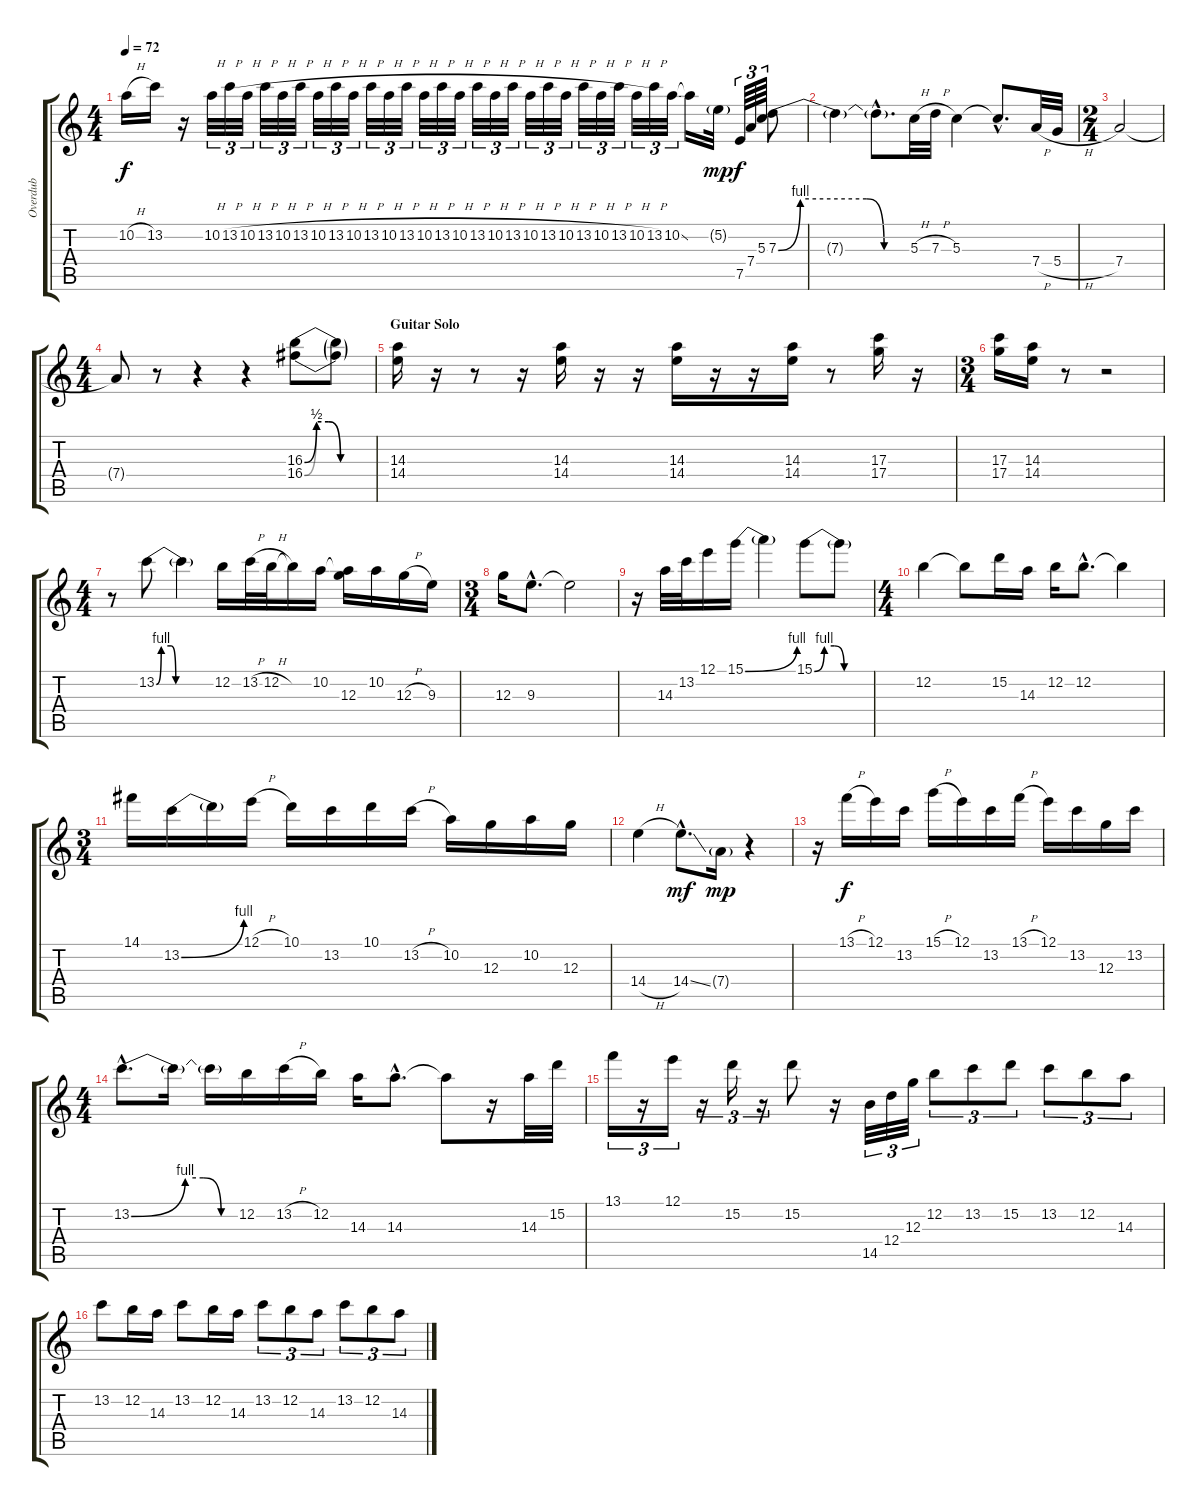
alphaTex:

\track ("Overdub" "Overdub") {instrument electricguitarjazz}
\staff {score tabs}
\tuning (E4 B3 G3 D3 A2 E2) {hide}
\ts (4 4)
\tempo 72
\clef g2
\ks c
10.2{h}.16{dy f instrument electricguitarjazz} 13.2.16 r.16 10.2{h}.32{tu (3 2)} 13.2{h}.32{tu (3 2)} 10.2{h}.32{tu (3 2)} 13.2{h}.32{tu (3 2)} 10.2{h}.32{tu (3 2)} 13.2{h}.32{tu (3 2)} 10.2{h}.32{tu (3 2)} 13.2{h}.32{tu (3 2)} 10.2{h}.32{tu (3 2)} 13.2{h}.32{tu (3 2)} 10.2{h}.32{tu (3 2)} 13.2{h}.32{tu (3 2)} 10.2{h}.32{tu (3 2)} 13.2{h}.32{tu (3 2)} 10.2{h}.32{tu (3 2)} 13.2{h}.32{tu (3 2)} 10.2{h}.32{tu (3 2)} 13.2{h}.32{tu (3 2)} 10.2{h}.32{tu (3 2)} 13.2{h}.32{tu (3 2)} 10.2{h}.32{tu (3 2)} 13.2{h}.32{tu (3 2)} 10.2{h}.32{tu (3 2)} 13.2{h}.32{tu (3 2)} 10.2{h}.32{tu (3 2)} 13.2{h}.32{tu (3 2)} 10.2{ss}.32{tu (3 2)} 10.2{t}.16 5.2{g}.32{dy mp} 7.5.64{tu (3 2) dy f} 7.4.64{tu (3 2)} 5.3.64{tu (3 2)} 7.3{be (custom 0 0 10 4 40 4 48 0 60 0)}.8 |
7.3{t}.4 7.3{hac t}.8{d} 5.3{h}.32 7.3{h}.32 5.3.4 5.3{hac t}.8{d} 7.4{h}.32 5.4{h}.32 |
\ts (2 4)
7.4.2 |
\ts (4 4)
7.4{t}.8 r.8 r.4 r.4 (16.3{be (custom 0 0 10 2 20 2 30 0 60 0)} 16.4{be (custom 0 0 10 2 20 2 30 0 60 0)}).8 (16.3{t} 16.4{t}).8 |
\section ("" "Guitar Solo")
(14.3 14.4).16 r.16 r.8 r.16 (14.3 14.4).16 r.16 r.16 (14.3 14.4).16 r.16 r.16 (14.3 14.4).16 r.8 (17.3 17.4).16 r.16 |
\ts (3 4)
(17.3 17.4).16 (14.3 14.4).16 r.8 r.2 |
\ts (4 4)
r.8 13.2{be (custom 0 0 5 4 15 4 20 0 60 0)}.8 13.2{t}.4 12.2.16 13.2{h}.32 12.2{h}.32 12.2{t}.16 10.2.16 (10.2{t} 12.3).16 10.2.16 12.3{h}.16 9.3.16 |
\ts (3 4)
12.3.16 9.3{hac}.8{d} 9.3{t}.2 |
r.16 14.3.32 13.2.32 12.1.16 15.1{be (bend 0 0 60 4)}.16 15.1{t}.4 15.1{be (custom 0 0 10 4 20 4 30 0 60 0)}.8 15.1{t}.8 |
\ts (4 4)
12.2.4 12.2{t}.8 15.2.16 14.3.16 12.2.16 12.2{hac}.8{d} 12.2{t}.4 |
\ts (3 4)
14.1.16 13.2{be (bend 0 0 60 4)}.16 13.2{t}.16 12.1{h}.16 10.1.16 13.2.16 10.1.16 13.2{h}.16 10.2.16 12.3.16 10.2.16 12.3.16 |
14.4{h}.4 14.4{ss hac}.8{d dy mf} 7.4{g}.16{dy mp} r.4 |
r.16 13.1{h}.16{dy f} 12.1.16 13.2.16 15.1{h}.16 12.1.16 13.2.16 13.1{h}.16 12.1.16 13.2.16 12.3.16 13.2.16 |
\ts (4 4)
13.2{be (custom 0 0 30 4 40 4 50 0 60 0) hac}.8{d} 13.2{t}.16 13.2{t}.16 12.2.16 13.2{h}.16 12.2.16 14.3.16 14.3{hac}.8{d} 14.3{t}.8 r.16 14.3.32 15.2.32 |
13.1.16{tu (3 2)} r.16{tu (3 2)} 12.1.16{tu (3 2)} r.16{tu (3 2)} 15.2.16{tu (3 2)} r.16{tu (3 2)} 15.2.8 r.16 14.5.32{tu (3 2)} 12.4.32{tu (3 2)} 12.3.32{tu (3 2)} 12.2.8{tu (3 2)} 13.2.8{tu (3 2)} 15.2.8{tu (3 2)} 13.2.8{tu (3 2)} 12.2.8{tu (3 2)} 14.3.8{tu (3 2)} |
13.2.8 12.2.16 14.3.16 13.2.8 12.2.16 14.3.16 13.2.8{tu (3 2)} 12.2.8{tu (3 2)} 14.3.8{tu (3 2)} 13.2.8{tu (3 2)} 12.2.8{tu (3 2)} 14.3{h}.8{tu (3 2)}
